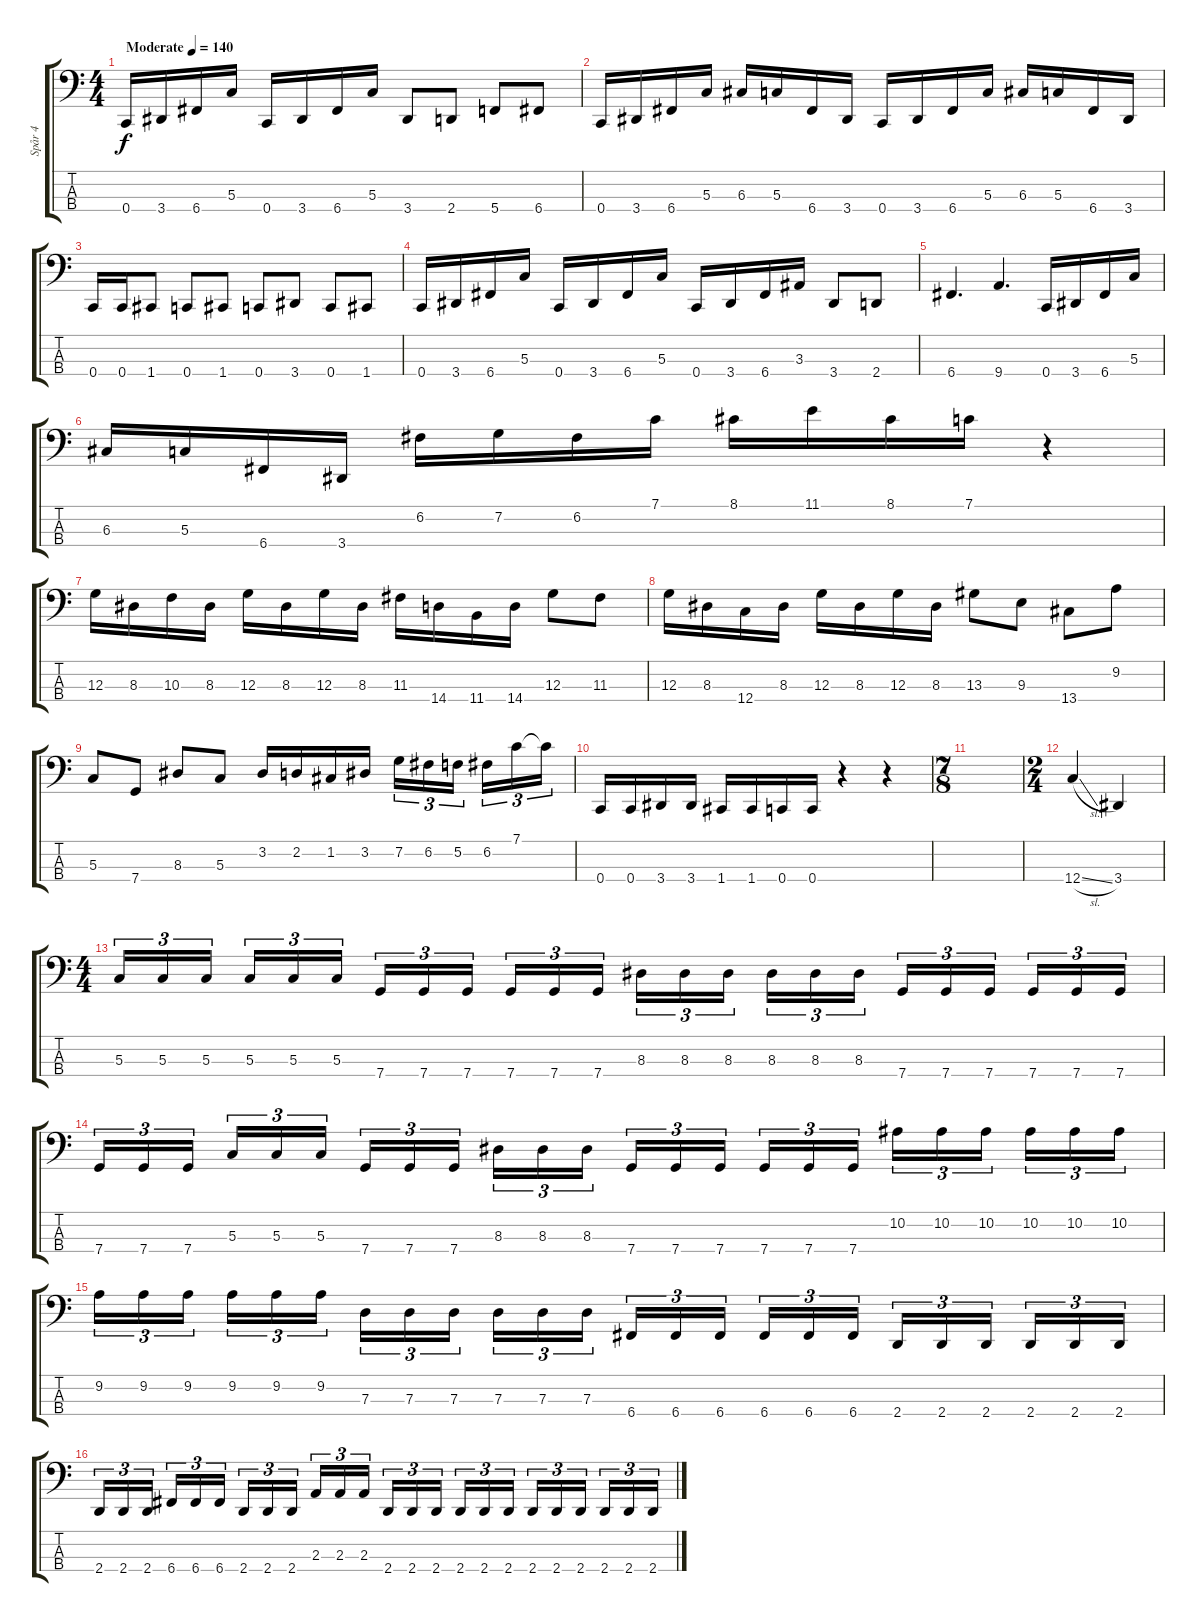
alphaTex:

\track ("Spår 4" "Spår 4") {instrument electricbassfinger}
\staff {score tabs}
\tuning (F2 C2 G1 C1) {hide}
\ts (4 4)
\tempo (140 "Moderate")
\clef f4
\ks c
0.4.16{dy f instrument electricbassfinger} 3.4.16 6.4.16 5.3.16 0.4.16 3.4.16 6.4.16 5.3.16 3.4.8 2.4.8 5.4.8 6.4.8 |
0.4.16 3.4.16 6.4.16 5.3.16 6.3.16 5.3.16 6.4.16 3.4.16 0.4.16 3.4.16 6.4.16 5.3.16 6.3.16 5.3.16 6.4.16 3.4.16 |
0.4.16 0.4.16 1.4.8 0.4.8 1.4.8 0.4.8 3.4.8 0.4.8 1.4.8 |
0.4.16 3.4.16 6.4.16 5.3.16 0.4.16 3.4.16 6.4.16 5.3.16 0.4.16 3.4.16 6.4.16 3.3.16 3.4.8 2.4.8 |
6.4.4{d} 9.4.4{d} 0.4.16 3.4.16 6.4.16 5.3.16 |
6.3.16 5.3.16 6.4.16 3.4.16 6.2.16 7.2.16 6.2.16 7.1.16 8.1.16 11.1.16 8.1.16 7.1.16 r.4 |
12.3.16 8.3.16 10.3.16 8.3.16 12.3.16 8.3.16 12.3.16 8.3.16 11.3.16 14.4.16 11.4.16 14.4.16 12.3.8 11.3.8 |
12.3.16 8.3.16 12.4.16 8.3.16 12.3.16 8.3.16 12.3.16 8.3.16 13.3.8 9.3.8 13.4.8 9.2.8 |
5.3.8 7.4.8 8.3.8 5.3.8 3.2.16 2.2.16 1.2.16 3.2.16 7.2.16{tu (3 2)} 6.2.16{tu (3 2)} 5.2.16{tu (3 2) beam splitsecondary} 6.2.16{tu (3 2)} 7.1.16{tu (3 2)} 7.1{t}.16{tu (3 2)} |
0.4.16 0.4.16 3.4.16 3.4.16 1.4.16 1.4.16 0.4.16 0.4.16 r.4 r.4 |
\ts (7 8)
|
\ts (2 4)
12.4{sl}.4 3.4.4 |
\ts (4 4)
5.3.16{tu (3 2)} 5.3.16{tu (3 2)} 5.3.16{tu (3 2) beam splitsecondary} 5.3.16{tu (3 2)} 5.3.16{tu (3 2)} 5.3.16{tu (3 2)} 7.4.16{tu (3 2)} 7.4.16{tu (3 2)} 7.4.16{tu (3 2) beam splitsecondary} 7.4.16{tu (3 2)} 7.4.16{tu (3 2)} 7.4.16{tu (3 2)} 8.3.16{tu (3 2)} 8.3.16{tu (3 2)} 8.3.16{tu (3 2) beam splitsecondary} 8.3.16{tu (3 2)} 8.3.16{tu (3 2)} 8.3.16{tu (3 2)} 7.4.16{tu (3 2)} 7.4.16{tu (3 2)} 7.4.16{tu (3 2) beam splitsecondary} 7.4.16{tu (3 2)} 7.4.16{tu (3 2)} 7.4.16{tu (3 2)} |
7.4.16{tu (3 2)} 7.4.16{tu (3 2)} 7.4.16{tu (3 2) beam splitsecondary} 5.3.16{tu (3 2)} 5.3.16{tu (3 2)} 5.3.16{tu (3 2)} 7.4.16{tu (3 2)} 7.4.16{tu (3 2)} 7.4.16{tu (3 2) beam splitsecondary} 8.3.16{tu (3 2)} 8.3.16{tu (3 2)} 8.3.16{tu (3 2)} 7.4.16{tu (3 2)} 7.4.16{tu (3 2)} 7.4.16{tu (3 2) beam splitsecondary} 7.4.16{tu (3 2)} 7.4.16{tu (3 2)} 7.4.16{tu (3 2)} 10.2.16{tu (3 2)} 10.2.16{tu (3 2)} 10.2.16{tu (3 2) beam splitsecondary} 10.2.16{tu (3 2)} 10.2.16{tu (3 2)} 10.2.16{tu (3 2)} |
9.2.16{tu (3 2)} 9.2.16{tu (3 2)} 9.2.16{tu (3 2) beam splitsecondary} 9.2.16{tu (3 2)} 9.2.16{tu (3 2)} 9.2.16{tu (3 2)} 7.3.16{tu (3 2)} 7.3.16{tu (3 2)} 7.3.16{tu (3 2) beam splitsecondary} 7.3.16{tu (3 2)} 7.3.16{tu (3 2)} 7.3.16{tu (3 2)} 6.4.16{tu (3 2)} 6.4.16{tu (3 2)} 6.4.16{tu (3 2) beam splitsecondary} 6.4.16{tu (3 2)} 6.4.16{tu (3 2)} 6.4.16{tu (3 2)} 2.4.16{tu (3 2)} 2.4.16{tu (3 2)} 2.4.16{tu (3 2) beam splitsecondary} 2.4.16{tu (3 2)} 2.4.16{tu (3 2)} 2.4.16{tu (3 2)} |
2.4.16{tu (3 2)} 2.4.16{tu (3 2)} 2.4.16{tu (3 2) beam splitsecondary} 6.4.16{tu (3 2)} 6.4.16{tu (3 2)} 6.4.16{tu (3 2)} 2.4.16{tu (3 2)} 2.4.16{tu (3 2)} 2.4.16{tu (3 2) beam splitsecondary} 2.3.16{tu (3 2)} 2.3.16{tu (3 2)} 2.3.16{tu (3 2)} 2.4.16{tu (3 2)} 2.4.16{tu (3 2)} 2.4.16{tu (3 2) beam splitsecondary} 2.4.16{tu (3 2)} 2.4.16{tu (3 2)} 2.4.16{tu (3 2)} 2.4.16{tu (3 2)} 2.4.16{tu (3 2)} 2.4.16{tu (3 2) beam splitsecondary} 2.4.16{tu (3 2)} 2.4.16{tu (3 2)} 2.4.16{tu (3 2)}
